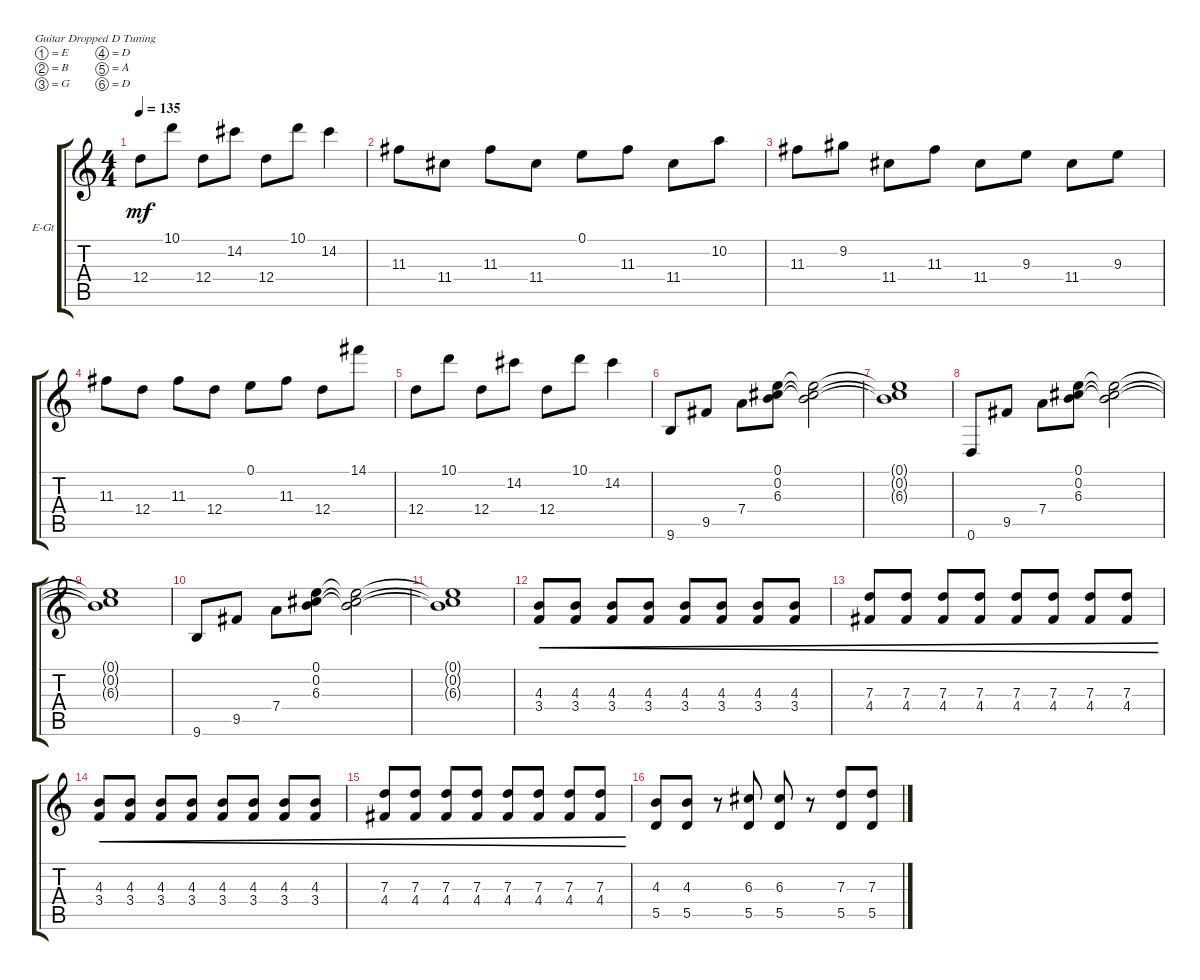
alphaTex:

\defaultSystemsLayout 4
\bracketExtendMode groupsimilarinstruments
\firstSystemTrackNameOrientation horizontal
\otherSystemsTrackNameOrientation horizontal
\track ("Electric Guitar" "E-Gt") {instrument electricguitarclean}
\staff {score tabs}
\tuning (E4 B3 G3 D3 A2 D2)
\ts (4 4)
\tempo 135
\clef g2
\ks c
12.4.8{dy mf} 10.1.8 12.4.8 14.2.8 12.4.8 10.1.8 14.2.4 |
11.3.8 11.4.8 11.3.8 11.4.8 0.1.8 11.3.8 11.4.8 10.2.8 |
11.3.8 9.2.8 11.4.8 11.3.8 11.4.8 9.3.8 11.4.8 9.3.8 |
11.3.8 12.4.8 11.3.8 12.4.8 0.1.8 11.3.8 12.4.8 14.1.8 |
12.4.8 10.1.8 12.4.8 14.2.8 12.4.8 10.1.8 14.2.4 |
9.6.8 9.5.8 7.4.8 (6.3 0.2 0.1).8 (6.3{t} 0.2{t} 0.1{t}).2 |
(6.3{t} 0.2{t} 0.1{t}).1 |
0.6.8 9.5.8 7.4.8 (6.3 0.2 0.1).8 (6.3{t} 0.2{t} 0.1{t}).2 |
(6.3{t} 0.2{t} 0.1{t}).1 |
9.6.8 9.5.8 7.4.8 (6.3 0.2 0.1).8 (6.3{t} 0.2{t} 0.1{t}).2 |
(6.3{t} 0.2{t} 0.1{t}).1 |
(3.4 4.3).8{cre} (3.4 4.3).8{cre} (3.4 4.3).8{cre} (3.4 4.3).8{cre} (3.4 4.3).8{cre} (3.4 4.3).8{cre} (4.3 3.4).8{cre} (4.3 3.4).8{cre} |
(4.4 7.3).8{cre} (4.4 7.3).8{cre} (4.4 7.3).8{cre} (4.4 7.3).8{cre} (4.4 7.3).8{cre} (4.4 7.3).8{cre} (4.4 7.3).8{cre} (4.4 7.3).8{cre} |
(3.4 4.3).8{cre} (3.4 4.3).8{cre} (3.4 4.3).8{cre} (3.4 4.3).8{cre} (3.4 4.3).8{cre} (3.4 4.3).8{cre} (4.3 3.4).8{cre} (4.3 3.4).8{cre} |
(4.4 7.3).8{cre} (4.4 7.3).8{cre} (4.4 7.3).8{cre} (4.4 7.3).8{cre} (4.4 7.3).8{cre} (4.4 7.3).8{cre} (4.4 7.3).8{cre} (4.4 7.3).8{cre} |
(5.5 4.3).8 (5.5 4.3).8 r.8 (5.5 6.3).8 (5.5 6.3).8 r.8 (5.5 7.3).8 (5.5 7.3).8
